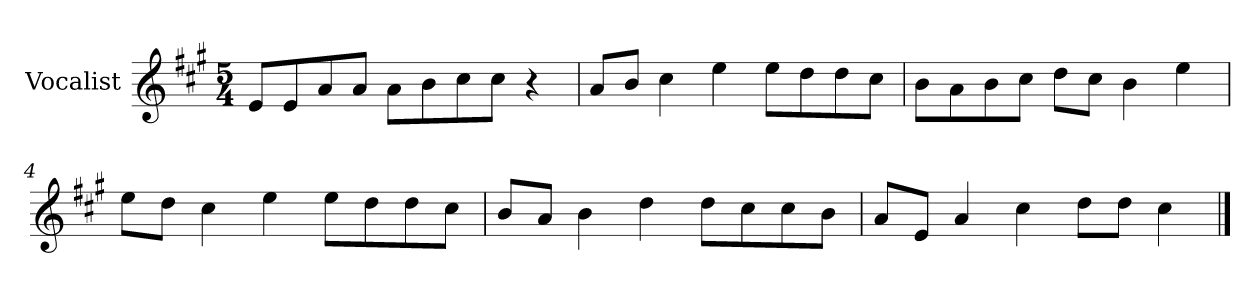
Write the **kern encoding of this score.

**kern
*part1
*staff1
*I"Vocalist
*k[f#c#g#]
*A:
*M5/4
=1
8eL
8e
8a
8aJ
8aL
8b
8cc#
8cc#J
4r
=2
8aL
8bJ
4cc#
4ee
8eeL
8dd
8dd
8cc#J
=3
8bL
8a
8b
8cc#J
8ddL
8cc#J
4b
4ee
=4
8eeL
8ddJ
4cc#
4ee
8eeL
8dd
8dd
8cc#J
=5
8bL
8aJ
4b
4dd
8ddL
8cc#
8cc#
8bJ
=6
8aL
8eJ
4a
4cc#
8ddL
8ddJ
4cc#
==
*-
